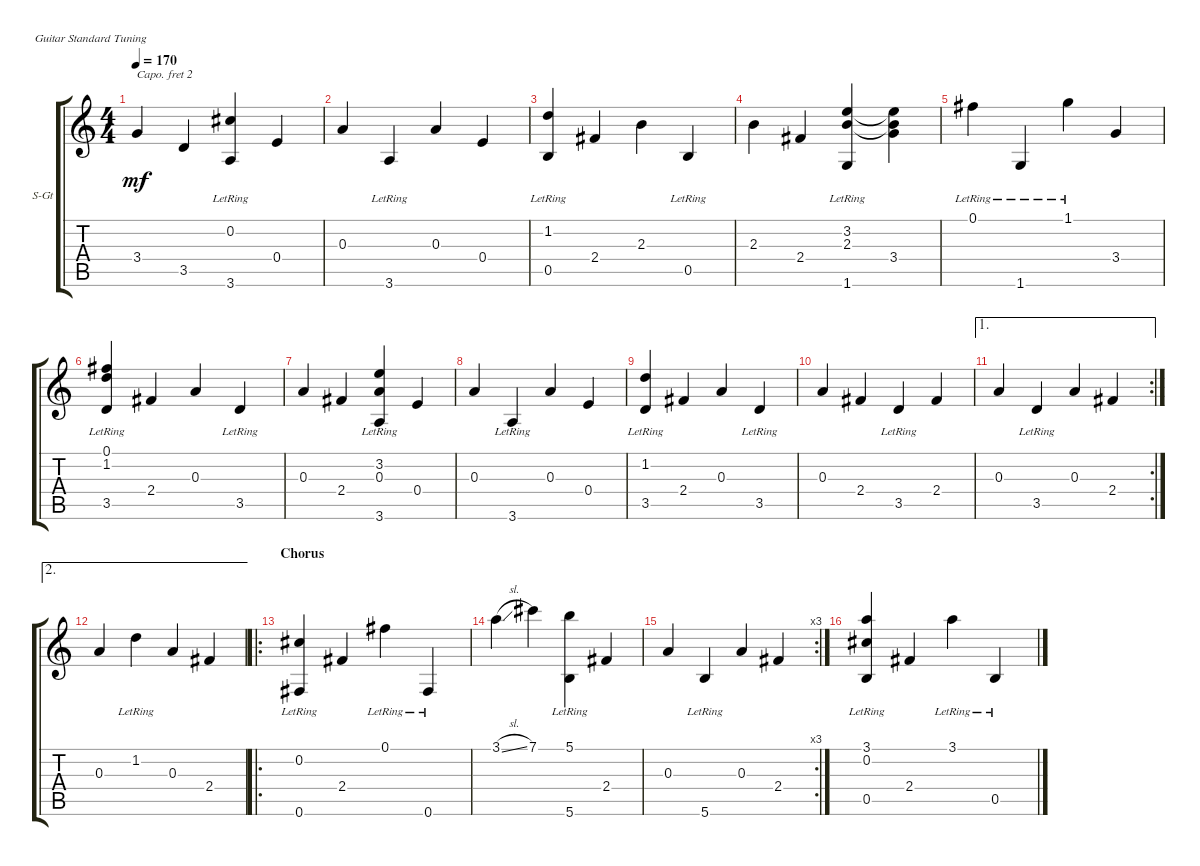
\defaultSystemsLayout 4
\bracketExtendMode groupsimilarinstruments
\firstSystemTrackNameOrientation horizontal
\otherSystemsTrackNameOrientation horizontal
\track ("Steel Guitar" "S-Gt") {instrument acousticguitarsteel}
\staff {score tabs}
\capo 2
\tuning (E4 B3 G3 D3 A2 E2)
\ts (4 4)
\tempo 170
\clef g2
\ks c
3.4.4{dy mf} 3.5.4 (3.6{lr} 0.2{lr}).4 0.4.4 |
0.3.4 3.6{lr}.4 0.3.4 0.4.4 |
(1.2{lr} 0.5{lr}).4 2.4.4 2.3.4 0.5{lr}.4 |
2.3.4 2.4.4 (1.6{lr} 3.2 2.3).4 (3.4 3.2{t} 2.3{t}).4 |
0.1{lr}.4 1.6{lr}.4 1.1{lr}.4 3.4.4 |
(1.2{lr} 3.5{lr} 0.1{lr}).4 2.4.4 0.3.4 3.5{lr}.4 |
0.3.4 2.4.4 (3.6{lr} 3.2{lr} 0.3{lr}).4 0.4.4 |
0.3.4 3.6{lr}.4 0.3.4 0.4.4 |
(3.5{lr} 1.2{lr}).4 2.4.4 0.3.4 3.5{lr}.4 |
0.3.4 2.4.4 3.5{lr}.4 2.4.4 |
\ae 1
\rc 2
0.3.4 3.5{lr}.4 0.3.4 2.4.4 |
\ae 2
0.3.4 1.2{lr}.4 0.3.4 2.4.4 |
\ro
\section ("" "Chorus")
(0.2{lr} 0.6{lr}).4 2.4.4 0.1{lr}.4 0.6{lr}.4 |
3.1{sl}.4 7.1.4 (5.1{lr} 5.6{lr}).4 2.4.4 |
\rc 3
0.3.4 5.6{lr}.4 0.3.4 2.4.4 |
(3.1{lr} 0.2{lr} 0.5{lr}).4 2.4.4 3.1{lr}.4 0.5{lr}.4
